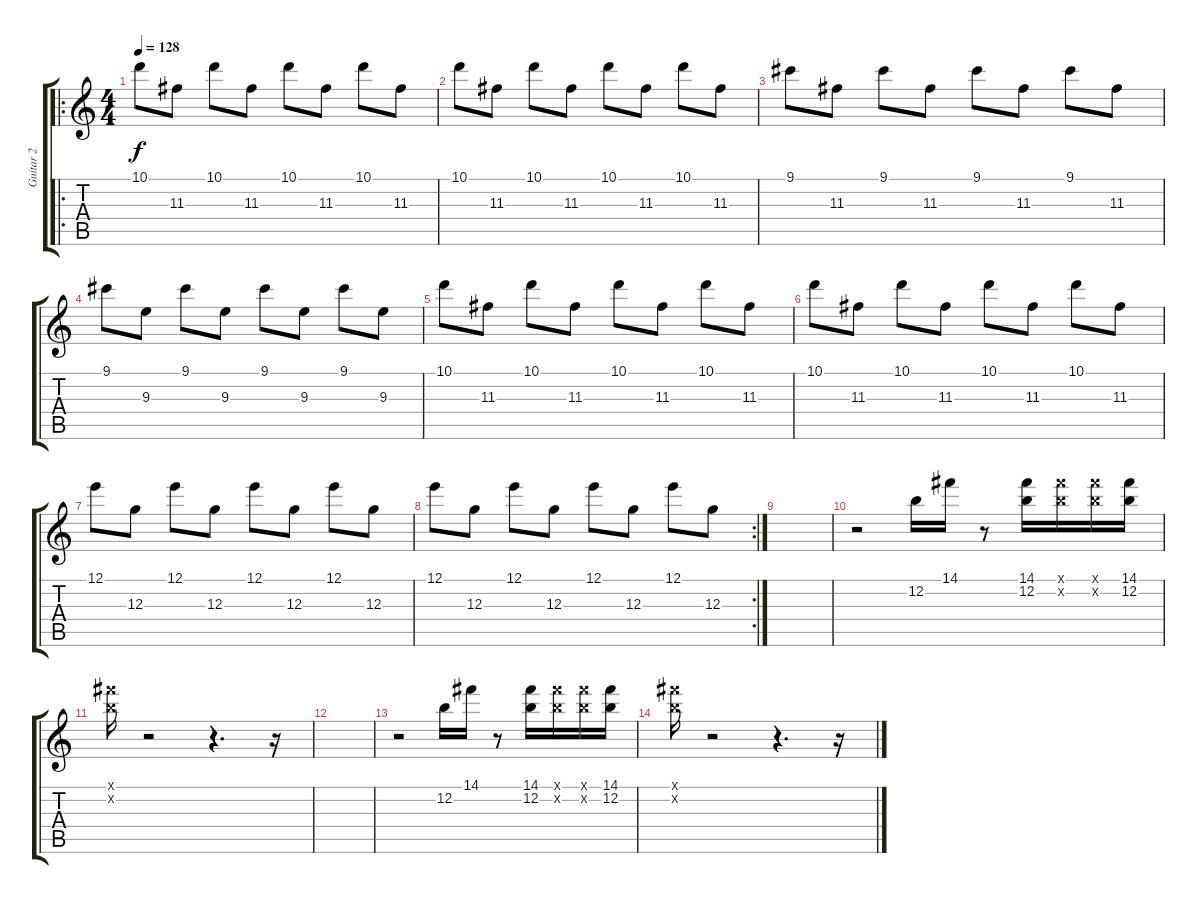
\track ("Guitar 2" "Guitar 2") {instrument acousticguitarsteel}
\staff {score tabs}
\tuning (E4 B3 G3 D3 A2 E2) {hide}
\ro
\ts (4 4)
\tempo 128
\clef g2
\ks c
10.1.8{dy f} 11.3.8 10.1.8 11.3.8 10.1.8 11.3.8 10.1.8 11.3.8 |
10.1.8 11.3.8 10.1.8 11.3.8 10.1.8 11.3.8 10.1.8 11.3.8 |
9.1.8 11.3.8 9.1.8 11.3.8 9.1.8 11.3.8 9.1.8 11.3.8 |
9.1.8 9.3.8 9.1.8 9.3.8 9.1.8 9.3.8 9.1.8 9.3.8 |
10.1.8 11.3.8 10.1.8 11.3.8 10.1.8 11.3.8 10.1.8 11.3.8 |
10.1.8 11.3.8 10.1.8 11.3.8 10.1.8 11.3.8 10.1.8 11.3.8 |
12.1.8 12.3.8 12.1.8 12.3.8 12.1.8 12.3.8 12.1.8 12.3.8 |
\rc 2
12.1.8 12.3.8 12.1.8 12.3.8 12.1.8 12.3.8 12.1.8 12.3.8 |
|
r.2 12.2.16 14.1.16 r.8 (14.1 12.2).16 (14.1{x} 12.2{x}).16 (14.1{x} 12.2{x}).16 (14.1 12.2).16 |
(14.1{x} 12.2{x}).16 r.2 r.4{d} r.16 |
|
r.2 12.2.16 14.1.16 r.8 (14.1 12.2).16 (14.1{x} 12.2{x}).16 (14.1{x} 12.2{x}).16 (14.1 12.2).16 |
(14.1{x} 12.2{x}).16 r.2 r.4{d} r.16
